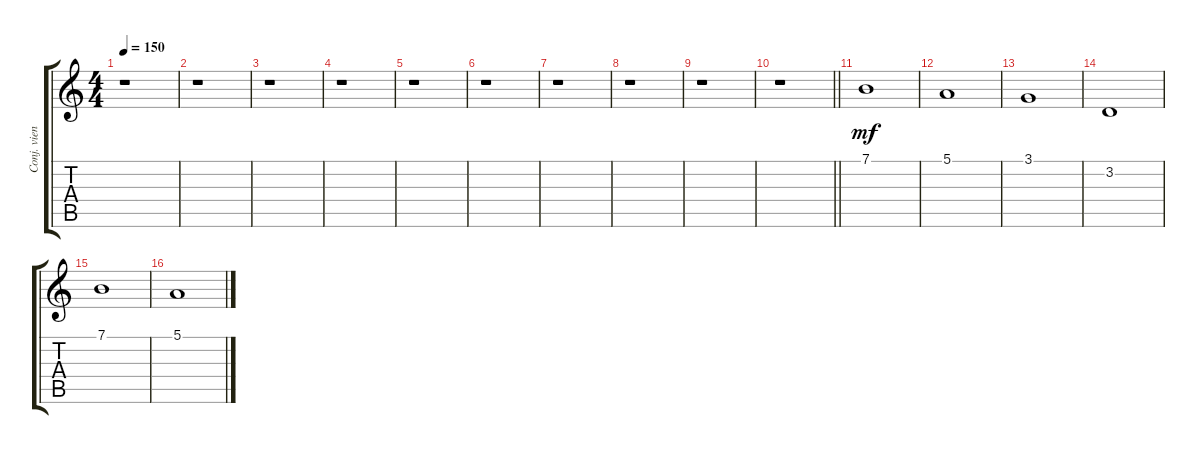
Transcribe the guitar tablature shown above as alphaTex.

\track ("Conj. vientos" "Conj. vien") {instrument tuba}
\staff {score tabs}
\tuning (E4 B3 G3 D3 A2 E2) {hide}
\ts (4 4)
\tempo 150
\clef g2
\ks c
r.1{dy f} |
r.1 |
r.1 |
r.1 |
r.1 |
r.1 |
r.1 |
r.1 |
r.1 |
\barLineRight lightlight
r.1 |
7.1.1{dy mf} |
5.1.1 |
3.1.1 |
3.2.1 |
7.1.1 |
5.1.1
